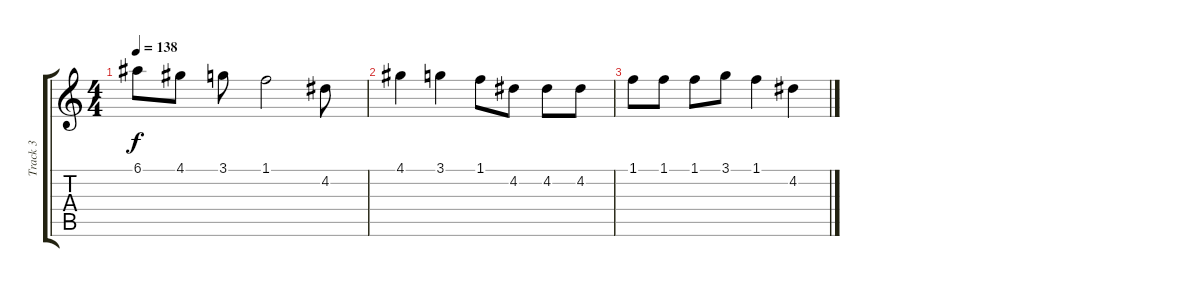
\track ("Track 3" "Track 3") {instrument acousticguitarnylon}
\staff {score tabs}
\tuning (E4 B3 G3 D3 A2 E2) {hide}
\ts (4 4)
\tempo 138
\clef g2
\ks c
6.1{t}.8{dy f} 4.1.8 3.1.8 1.1.2 4.2.8 |
4.1.4 3.1.4 1.1.8 4.2.8 4.2.8 4.2.8 |
1.1.8 1.1.8 1.1.8 3.1.8 1.1.4 4.2.4
